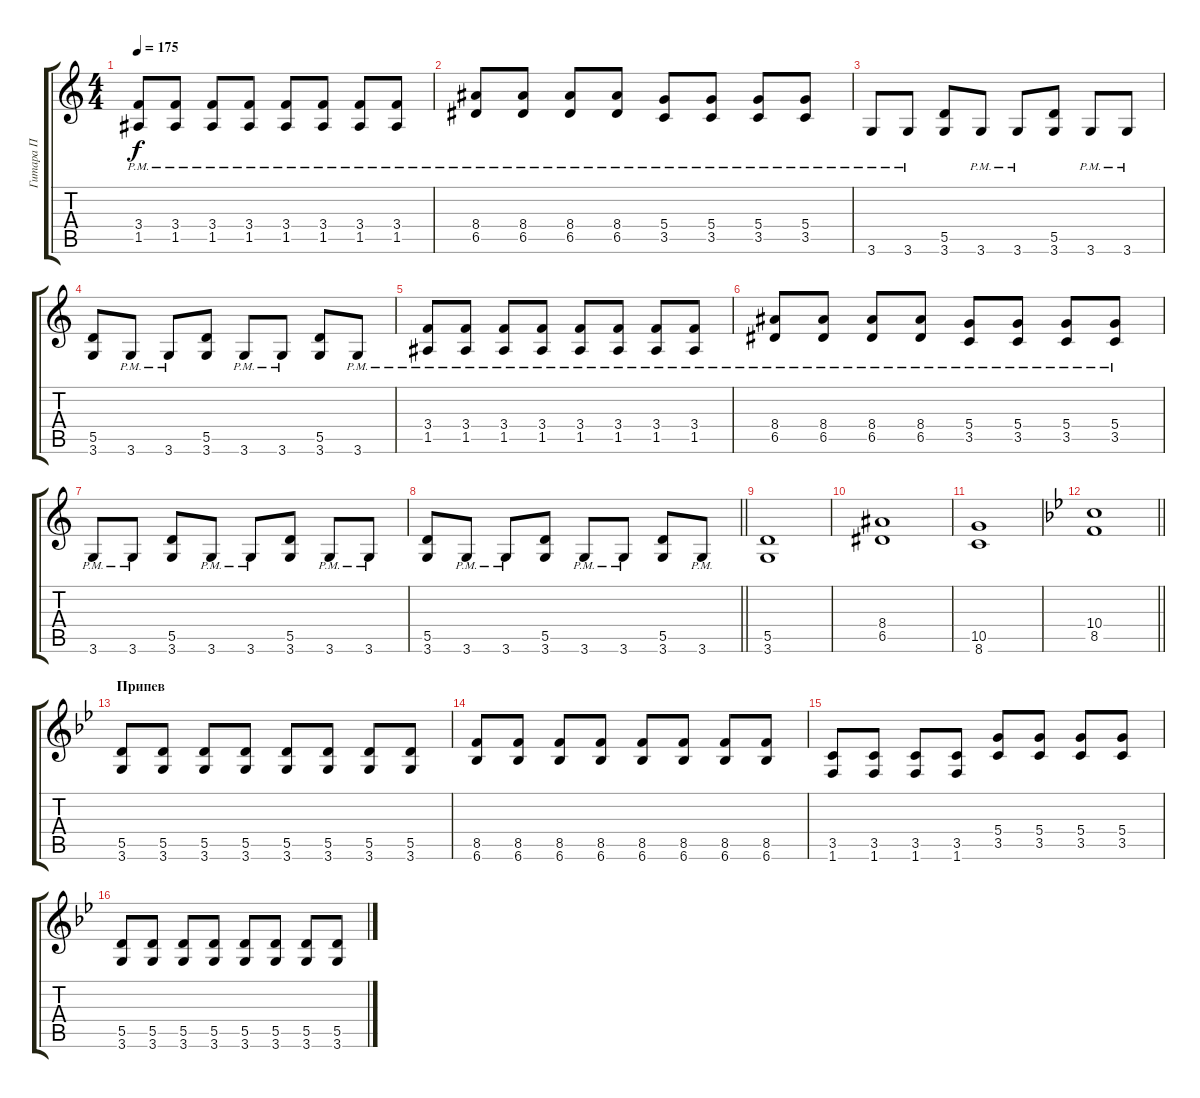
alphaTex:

\track ("Гитара П" "Гитара П") {instrument overdrivenguitar}
\staff {score tabs}
\tuning (E4 B3 G3 D3 A2 E2) {hide}
\ts (4 4)
\section ("" " ")
\tempo 175
\clef g2
\ks c
(3.4{pm} 1.5{pm}).8{dy f} (3.4{pm} 1.5{pm}).8 (3.4{pm} 1.5{pm}).8 (3.4{pm} 1.5{pm}).8 (3.4{pm} 1.5{pm}).8 (3.4{pm} 1.5{pm}).8 (3.4{pm} 1.5{pm}).8 (3.4{pm} 1.5{pm}).8 |
(8.4{pm} 6.5{pm}).8 (8.4{pm} 6.5{pm}).8 (8.4{pm} 6.5{pm}).8 (8.4{pm} 6.5{pm}).8 (5.4{pm} 3.5{pm}).8 (5.4{pm} 3.5{pm}).8 (5.4{pm} 3.5{pm}).8 (5.4{pm} 3.5{pm}).8 |
3.6{pm}.8 3.6{pm}.8 (5.5 3.6).8 3.6{pm}.8 3.6{pm}.8 (5.5 3.6).8 3.6{pm}.8 3.6{pm}.8 |
(5.5 3.6).8 3.6{pm}.8 3.6{pm}.8 (5.5 3.6).8 3.6{pm}.8 3.6{pm}.8 (5.5 3.6).8 3.6{pm}.8 |
(3.4{pm} 1.5{pm}).8 (3.4{pm} 1.5{pm}).8 (3.4{pm} 1.5{pm}).8 (3.4{pm} 1.5{pm}).8 (3.4{pm} 1.5{pm}).8 (3.4{pm} 1.5{pm}).8 (3.4{pm} 1.5{pm}).8 (3.4{pm} 1.5{pm}).8 |
(8.4{pm} 6.5{pm}).8 (8.4{pm} 6.5{pm}).8 (8.4{pm} 6.5{pm}).8 (8.4{pm} 6.5{pm}).8 (5.4{pm} 3.5{pm}).8 (5.4{pm} 3.5{pm}).8 (5.4{pm} 3.5{pm}).8 (5.4{pm} 3.5{pm}).8 |
3.6{pm}.8 3.6{pm}.8 (5.5 3.6).8 3.6{pm}.8 3.6{pm}.8 (5.5 3.6).8 3.6{pm}.8 3.6{pm}.8 |
\barLineRight lightlight
(5.5 3.6).8 3.6{pm}.8 3.6{pm}.8 (5.5 3.6).8 3.6{pm}.8 3.6{pm}.8 (5.5 3.6).8 3.6{pm}.8 |
\section ("" " ")
(5.5 3.6).1 |
(8.4 6.5).1 |
(10.5 8.6).1 |
\barLineRight lightlight
\ks bb
(10.4 8.5).1 |
\section ("" "Припев")
(5.5 3.6).8 (5.5 3.6).8 (5.5 3.6).8 (5.5 3.6).8 (5.5 3.6).8 (5.5 3.6).8 (5.5 3.6).8 (5.5 3.6).8 |
(8.5 6.6).8 (8.5 6.6).8 (8.5 6.6).8 (8.5 6.6).8 (8.5 6.6).8 (8.5 6.6).8 (8.5 6.6).8 (8.5 6.6).8 |
(3.5 1.6).8 (3.5 1.6).8 (3.5 1.6).8 (3.5 1.6).8 (5.4 3.5).8 (5.4 3.5).8 (5.4 3.5).8 (5.4 3.5).8 |
(5.5 3.6).8 (5.5 3.6).8 (5.5 3.6).8 (5.5 3.6).8 (5.5 3.6).8 (5.5 3.6).8 (5.5 3.6).8 (5.5 3.6).8
